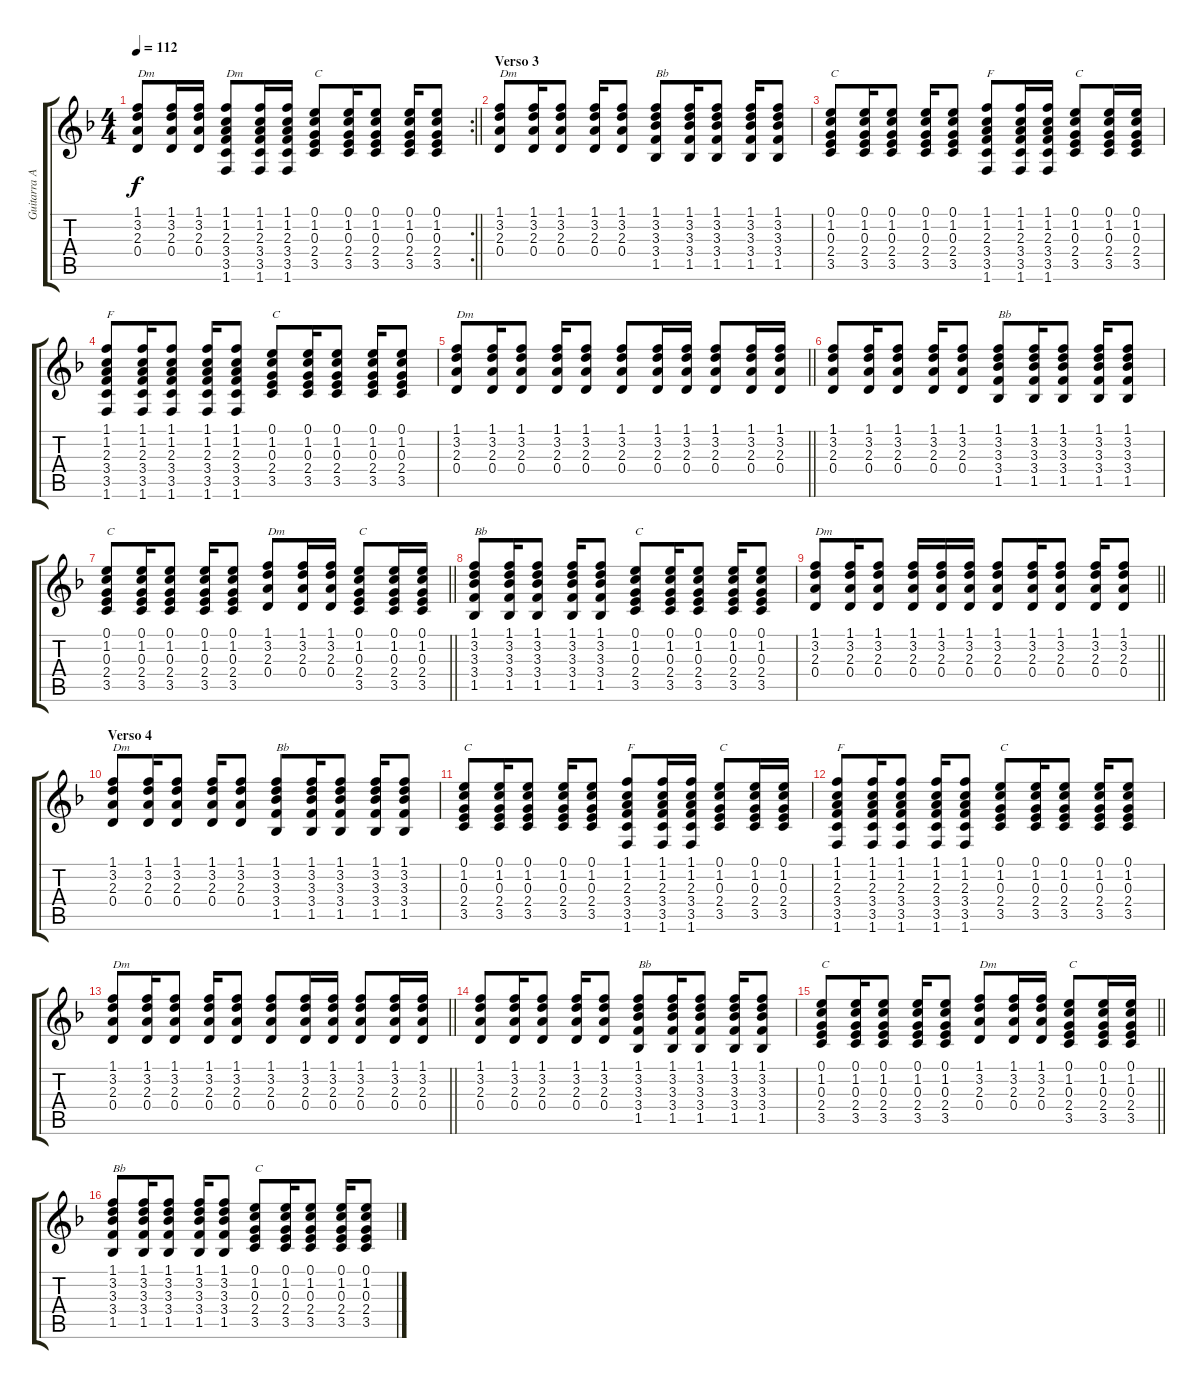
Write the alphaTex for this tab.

\track ("Guitarra Acústica" "Guitarra A") {instrument acousticguitarsteel}
\staff {score tabs}
\tuning (E4 B3 G3 D3 A2 E2) {hide}
\rc 2
\ts (4 4)
\tempo 112
\clef g2
\barLineRight lightlight
\ks dminor
(1.1 3.2 2.3 0.4).8{txt "Dm" dy f} (1.1 3.2 2.3 0.4).16 (1.1 3.2 2.3 0.4).16 (1.1 1.2 2.3 3.4 3.5 1.6).8{txt "Dm"} (1.1 1.2 2.3 3.4 3.5 1.6).16 (1.1 1.2 2.3 3.4 3.5 1.6).16 (0.1 1.2 0.3 2.4 3.5).8{txt "C"} (0.1 1.2 0.3 2.4 3.5).16 (0.1 1.2 0.3 2.4 3.5).8 (0.1 1.2 0.3 2.4 3.5).16 (0.1 1.2 0.3 2.4 3.5).8 |
\section ("" "Verso 3")
(1.1 3.2 2.3 0.4).8{txt "Dm"} (1.1 3.2 2.3 0.4).16 (1.1 3.2 2.3 0.4).8 (1.1 3.2 2.3 0.4).16 (1.1 3.2 2.3 0.4).8 (1.1 3.2 3.3 3.4 1.5).8{txt "Bb"} (1.1 3.2 3.3 3.4 1.5).16 (1.1 3.2 3.3 3.4 1.5).8 (1.1 3.2 3.3 3.4 1.5).16 (1.1 3.2 3.3 3.4 1.5).8 |
(0.1 1.2 0.3 2.4 3.5).8{txt "C"} (0.1 1.2 0.3 2.4 3.5).16 (0.1 1.2 0.3 2.4 3.5).8 (0.1 1.2 0.3 2.4 3.5).16 (0.1 1.2 0.3 2.4 3.5).8 (1.1 1.2 2.3 3.4 3.5 1.6).8{txt "F"} (1.1 1.2 2.3 3.4 3.5 1.6).16 (1.1 1.2 2.3 3.4 3.5 1.6).16 (0.1 1.2 0.3 2.4 3.5).8{txt "C"} (0.1 1.2 0.3 2.4 3.5).16 (0.1 1.2 0.3 2.4 3.5).16 |
(1.1 1.2 2.3 3.4 3.5 1.6).8{txt "F"} (1.1 1.2 2.3 3.4 3.5 1.6).16 (1.1 1.2 2.3 3.4 3.5 1.6).8 (1.1 1.2 2.3 3.4 3.5 1.6).16 (1.1 1.2 2.3 3.4 3.5 1.6).8 (0.1 1.2 0.3 2.4 3.5).8{txt "C"} (0.1 1.2 0.3 2.4 3.5).16 (0.1 1.2 0.3 2.4 3.5).8 (0.1 1.2 0.3 2.4 3.5).16 (0.1 1.2 0.3 2.4 3.5).8 |
\barLineRight lightlight
(1.1 3.2 2.3 0.4).8{txt "Dm"} (1.1 3.2 2.3 0.4).16 (1.1 3.2 2.3 0.4).8 (1.1 3.2 2.3 0.4).16 (1.1 3.2 2.3 0.4).8 (1.1 3.2 2.3 0.4).8 (1.1 3.2 2.3 0.4).16 (1.1 3.2 2.3 0.4).16 (1.1 3.2 2.3 0.4).8 (1.1 3.2 2.3 0.4).16 (1.1 3.2 2.3 0.4).16 |
(1.1 3.2 2.3 0.4).8 (1.1 3.2 2.3 0.4).16 (1.1 3.2 2.3 0.4).8 (1.1 3.2 2.3 0.4).16 (1.1 3.2 2.3 0.4).8 (1.1 3.2 3.3 3.4 1.5).8{txt "Bb"} (1.1 3.2 3.3 3.4 1.5).16 (1.1 3.2 3.3 3.4 1.5).8 (1.1 3.2 3.3 3.4 1.5).16 (1.1 3.2 3.3 3.4 1.5).8 |
\barLineRight lightlight
(0.1 1.2 0.3 2.4 3.5).8{txt "C"} (0.1 1.2 0.3 2.4 3.5).16 (0.1 1.2 0.3 2.4 3.5).8 (0.1 1.2 0.3 2.4 3.5).16 (0.1 1.2 0.3 2.4 3.5).8 (1.1 3.2 2.3 0.4).8{txt "Dm"} (1.1 3.2 2.3 0.4).16 (1.1 3.2 2.3 0.4).16 (0.1 1.2 0.3 2.4 3.5).8{txt "C"} (0.1 1.2 0.3 2.4 3.5).16 (0.1 1.2 0.3 2.4 3.5).16 |
(1.1 3.2 3.3 3.4 1.5).8{txt "Bb"} (1.1 3.2 3.3 3.4 1.5).16 (1.1 3.2 3.3 3.4 1.5).8 (1.1 3.2 3.3 3.4 1.5).16 (1.1 3.2 3.3 3.4 1.5).8 (0.1 1.2 0.3 2.4 3.5).8{txt "C"} (0.1 1.2 0.3 2.4 3.5).16 (0.1 1.2 0.3 2.4 3.5).8 (0.1 1.2 0.3 2.4 3.5).16 (0.1 1.2 0.3 2.4 3.5).8 |
\barLineRight lightlight
(1.1 3.2 2.3 0.4).8{txt "Dm"} (1.1 3.2 2.3 0.4).16 (1.1 3.2 2.3 0.4).8 (1.1 3.2 2.3 0.4).16 (1.1 3.2 2.3 0.4).16 (1.1 3.2 2.3 0.4).16 (1.1 3.2 2.3 0.4).8 (1.1 3.2 2.3 0.4).16 (1.1 3.2 2.3 0.4).8 (1.1 3.2 2.3 0.4).16 (1.1 3.2 2.3 0.4).8 |
\section ("" "Verso 4")
(1.1 3.2 2.3 0.4).8{txt "Dm"} (1.1 3.2 2.3 0.4).16 (1.1 3.2 2.3 0.4).8 (1.1 3.2 2.3 0.4).16 (1.1 3.2 2.3 0.4).8 (1.1 3.2 3.3 3.4 1.5).8{txt "Bb"} (1.1 3.2 3.3 3.4 1.5).16 (1.1 3.2 3.3 3.4 1.5).8 (1.1 3.2 3.3 3.4 1.5).16 (1.1 3.2 3.3 3.4 1.5).8 |
(0.1 1.2 0.3 2.4 3.5).8{txt "C"} (0.1 1.2 0.3 2.4 3.5).16 (0.1 1.2 0.3 2.4 3.5).8 (0.1 1.2 0.3 2.4 3.5).16 (0.1 1.2 0.3 2.4 3.5).8 (1.1 1.2 2.3 3.4 3.5 1.6).8{txt "F"} (1.1 1.2 2.3 3.4 3.5 1.6).16 (1.1 1.2 2.3 3.4 3.5 1.6).16 (0.1 1.2 0.3 2.4 3.5).8{txt "C"} (0.1 1.2 0.3 2.4 3.5).16 (0.1 1.2 0.3 2.4 3.5).16 |
(1.1 1.2 2.3 3.4 3.5 1.6).8{txt "F"} (1.1 1.2 2.3 3.4 3.5 1.6).16 (1.1 1.2 2.3 3.4 3.5 1.6).8 (1.1 1.2 2.3 3.4 3.5 1.6).16 (1.1 1.2 2.3 3.4 3.5 1.6).8 (0.1 1.2 0.3 2.4 3.5).8{txt "C"} (0.1 1.2 0.3 2.4 3.5).16 (0.1 1.2 0.3 2.4 3.5).8 (0.1 1.2 0.3 2.4 3.5).16 (0.1 1.2 0.3 2.4 3.5).8 |
\barLineRight lightlight
(1.1 3.2 2.3 0.4).8{txt "Dm"} (1.1 3.2 2.3 0.4).16 (1.1 3.2 2.3 0.4).8 (1.1 3.2 2.3 0.4).16 (1.1 3.2 2.3 0.4).8 (1.1 3.2 2.3 0.4).8 (1.1 3.2 2.3 0.4).16 (1.1 3.2 2.3 0.4).16 (1.1 3.2 2.3 0.4).8 (1.1 3.2 2.3 0.4).16 (1.1 3.2 2.3 0.4).16 |
(1.1 3.2 2.3 0.4).8 (1.1 3.2 2.3 0.4).16 (1.1 3.2 2.3 0.4).8 (1.1 3.2 2.3 0.4).16 (1.1 3.2 2.3 0.4).8 (1.1 3.2 3.3 3.4 1.5).8{txt "Bb"} (1.1 3.2 3.3 3.4 1.5).16 (1.1 3.2 3.3 3.4 1.5).8 (1.1 3.2 3.3 3.4 1.5).16 (1.1 3.2 3.3 3.4 1.5).8 |
\barLineRight lightlight
(0.1 1.2 0.3 2.4 3.5).8{txt "C"} (0.1 1.2 0.3 2.4 3.5).16 (0.1 1.2 0.3 2.4 3.5).8 (0.1 1.2 0.3 2.4 3.5).16 (0.1 1.2 0.3 2.4 3.5).8 (1.1 3.2 2.3 0.4).8{txt "Dm"} (1.1 3.2 2.3 0.4).16 (1.1 3.2 2.3 0.4).16 (0.1 1.2 0.3 2.4 3.5).8{txt "C"} (0.1 1.2 0.3 2.4 3.5).16 (0.1 1.2 0.3 2.4 3.5).16 |
(1.1 3.2 3.3 3.4 1.5).8{txt "Bb"} (1.1 3.2 3.3 3.4 1.5).16 (1.1 3.2 3.3 3.4 1.5).8 (1.1 3.2 3.3 3.4 1.5).16 (1.1 3.2 3.3 3.4 1.5).8 (0.1 1.2 0.3 2.4 3.5).8{txt "C"} (0.1 1.2 0.3 2.4 3.5).16 (0.1 1.2 0.3 2.4 3.5).8 (0.1 1.2 0.3 2.4 3.5).16 (0.1 1.2 0.3 2.4 3.5).8
